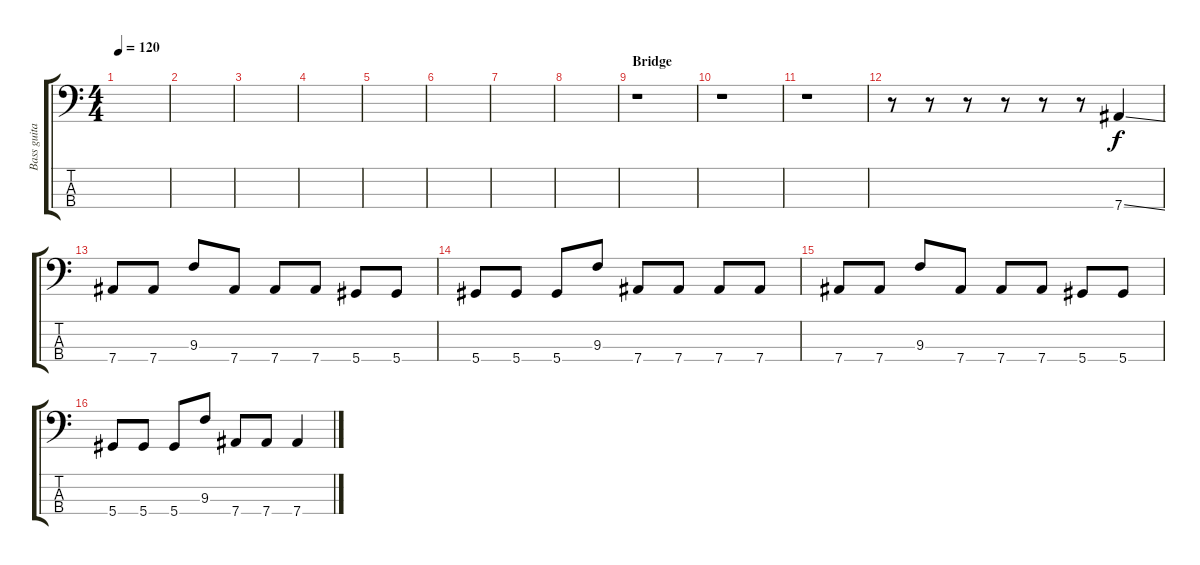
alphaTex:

\track ("Bass guitar" "Bass guita") {instrument electricbasspick}
\staff {score tabs}
\tuning (Gb2 Db2 Ab1 Eb1) {hide}
\ts (4 4)
\tempo 120
\clef f4
\ks c
|
|
|
|
|
|
|
|
\section ("" "Bridge")
r.1 |
r.1 |
r.1 |
r.8 r.8 r.8 r.8 r.8 r.8 7.4{ss}.4 |
7.4.8 7.4.8 9.3.8 7.4.8 7.4.8 7.4.8 5.4.8 5.4.8 |
5.4.8 5.4.8 5.4.8 9.3.8 7.4.8 7.4.8 7.4.8 7.4.8 |
7.4.8 7.4.8 9.3.8 7.4.8 7.4.8 7.4.8 5.4.8 5.4.8 |
5.4.8 5.4.8 5.4.8 9.3.8 7.4.8 7.4.8 7.4.4
